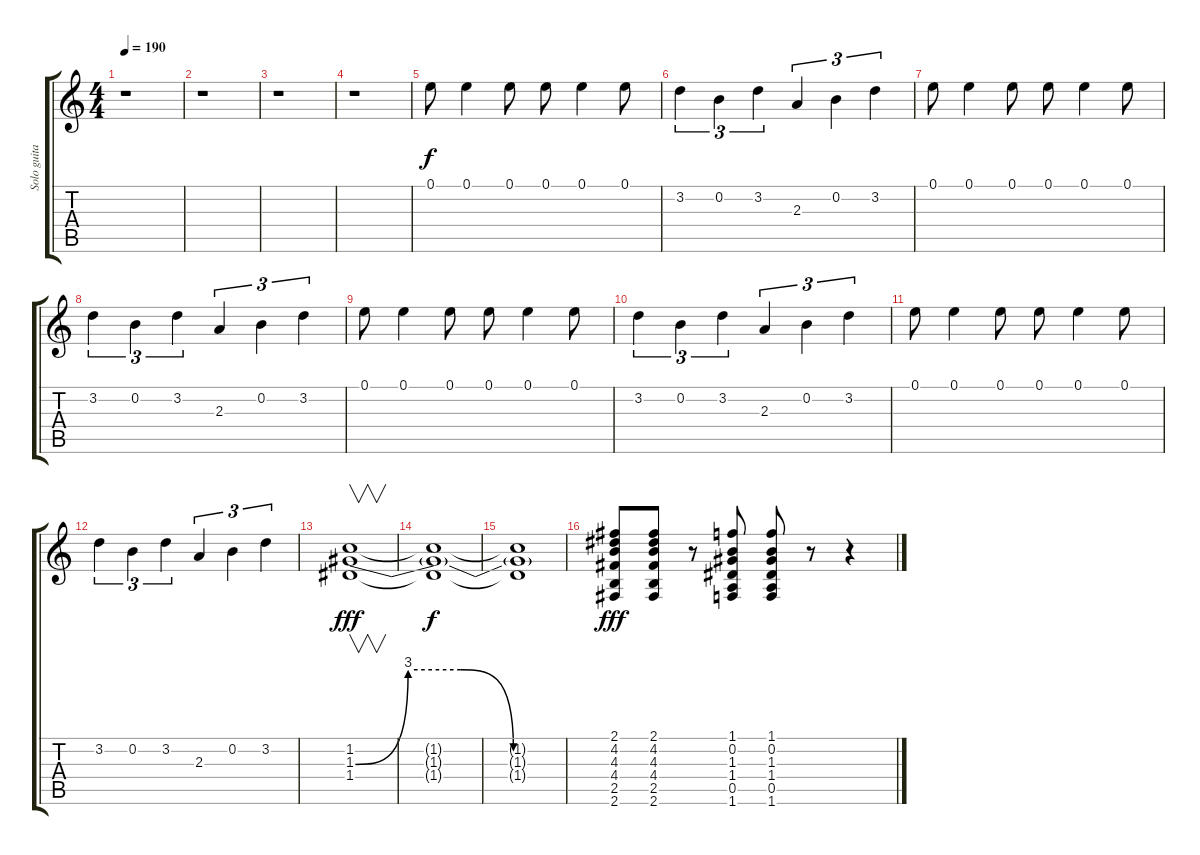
\track ("Solo guitar" "Solo guita") {instrument overdrivenguitar}
\staff {score tabs}
\tuning (E4 B3 G3 D3 A2 E2) {hide}
\ts (4 4)
\tempo 190
\clef g2
\ks c
r.1{dy f} |
r.1 |
r.1 |
r.1 |
0.1.8 0.1.4 0.1.8 0.1.8 0.1.4 0.1.8 |
3.2.4{tu (3 2)} 0.2.4{tu (3 2)} 3.2.4{tu (3 2)} 2.3.4{tu (3 2)} 0.2.4{tu (3 2)} 3.2.4{tu (3 2)} |
0.1.8 0.1.4 0.1.8 0.1.8 0.1.4 0.1.8 |
3.2.4{tu (3 2)} 0.2.4{tu (3 2)} 3.2.4{tu (3 2)} 2.3.4{tu (3 2)} 0.2.4{tu (3 2)} 3.2.4{tu (3 2)} |
0.1.8 0.1.4 0.1.8 0.1.8 0.1.4 0.1.8 |
3.2.4{tu (3 2)} 0.2.4{tu (3 2)} 3.2.4{tu (3 2)} 2.3.4{tu (3 2)} 0.2.4{tu (3 2)} 3.2.4{tu (3 2)} |
0.1.8 0.1.4 0.1.8 0.1.8 0.1.4 0.1.8 |
3.2.4{tu (3 2)} 0.2.4{tu (3 2)} 3.2.4{tu (3 2)} 2.3.4{tu (3 2)} 0.2.4{tu (3 2)} 3.2.4{tu (3 2)} |
(1.2 1.3{be (custom 0 0 15 12 30 12 45 0 60 0)} 1.4).1{v dy fff} |
(1.2{t} 1.3{t} 1.4{t}).1{dy f} |
(1.2{t} 1.3{t} 1.4{t}).1 |
(2.1 4.2 4.3 4.4 2.5 2.6).8{dy fff balance 0} (2.1 4.2 4.3 4.4 2.5 2.6).8 r.8 (1.1 0.2 1.3 1.4 0.5 1.6).8{balance 16} (1.1 0.2 1.3 1.4 0.5 1.6).8 r.8 r.4
